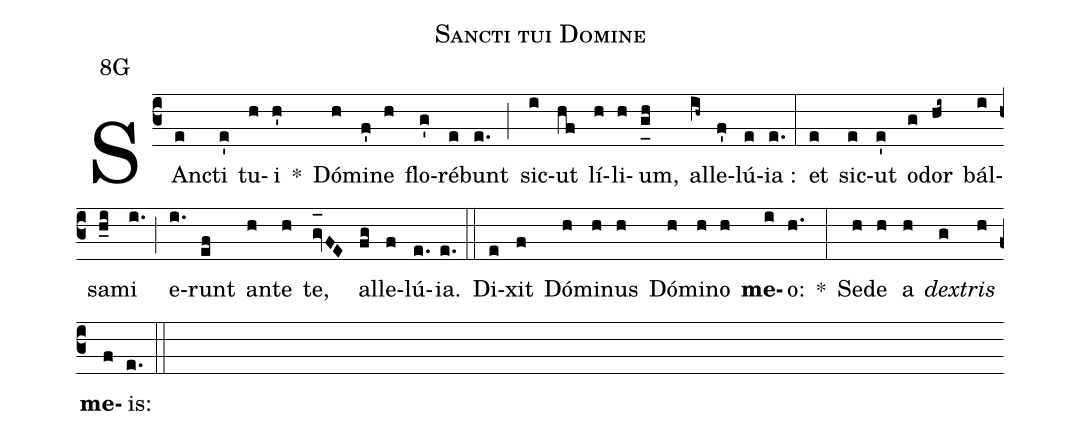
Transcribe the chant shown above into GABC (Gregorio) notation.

name:Sancti tui Domine;
office-part:Antiphona;
mode:8;
annotation:8G;
%%
(c3) SAn(e)cti(e') tu(h)i(h') *() Dó(h)mi(f')ne(h) flo(g')ré(e)bunt(e.) (;) sic(i)ut(hf) lí(h)li(h)um,(g_[uh:l]h) al(ih~)le(f')lú(e){ia} :(e.) (:) et(e) sic(e)ut(e') o(g)dor(hi~) bál(i)sa(h_i)mi(i.) (;) e(i.)runt(ef) an(h)te(h) te,(gv_[oh:h]FE) al(fg)le(f)lú(e.){ia}.(e.) (::)
Di(e)xit(f) Dó(h)mi(h)nus(h) Dó(h)mi(h)no(h) <b>me</b>(i)o:(h.) *(:) Se(h)de(h) a(h) <i>dex</i>(g)<i>tris</i>(h) <b>me</b>(f)is:(e.) (::)
